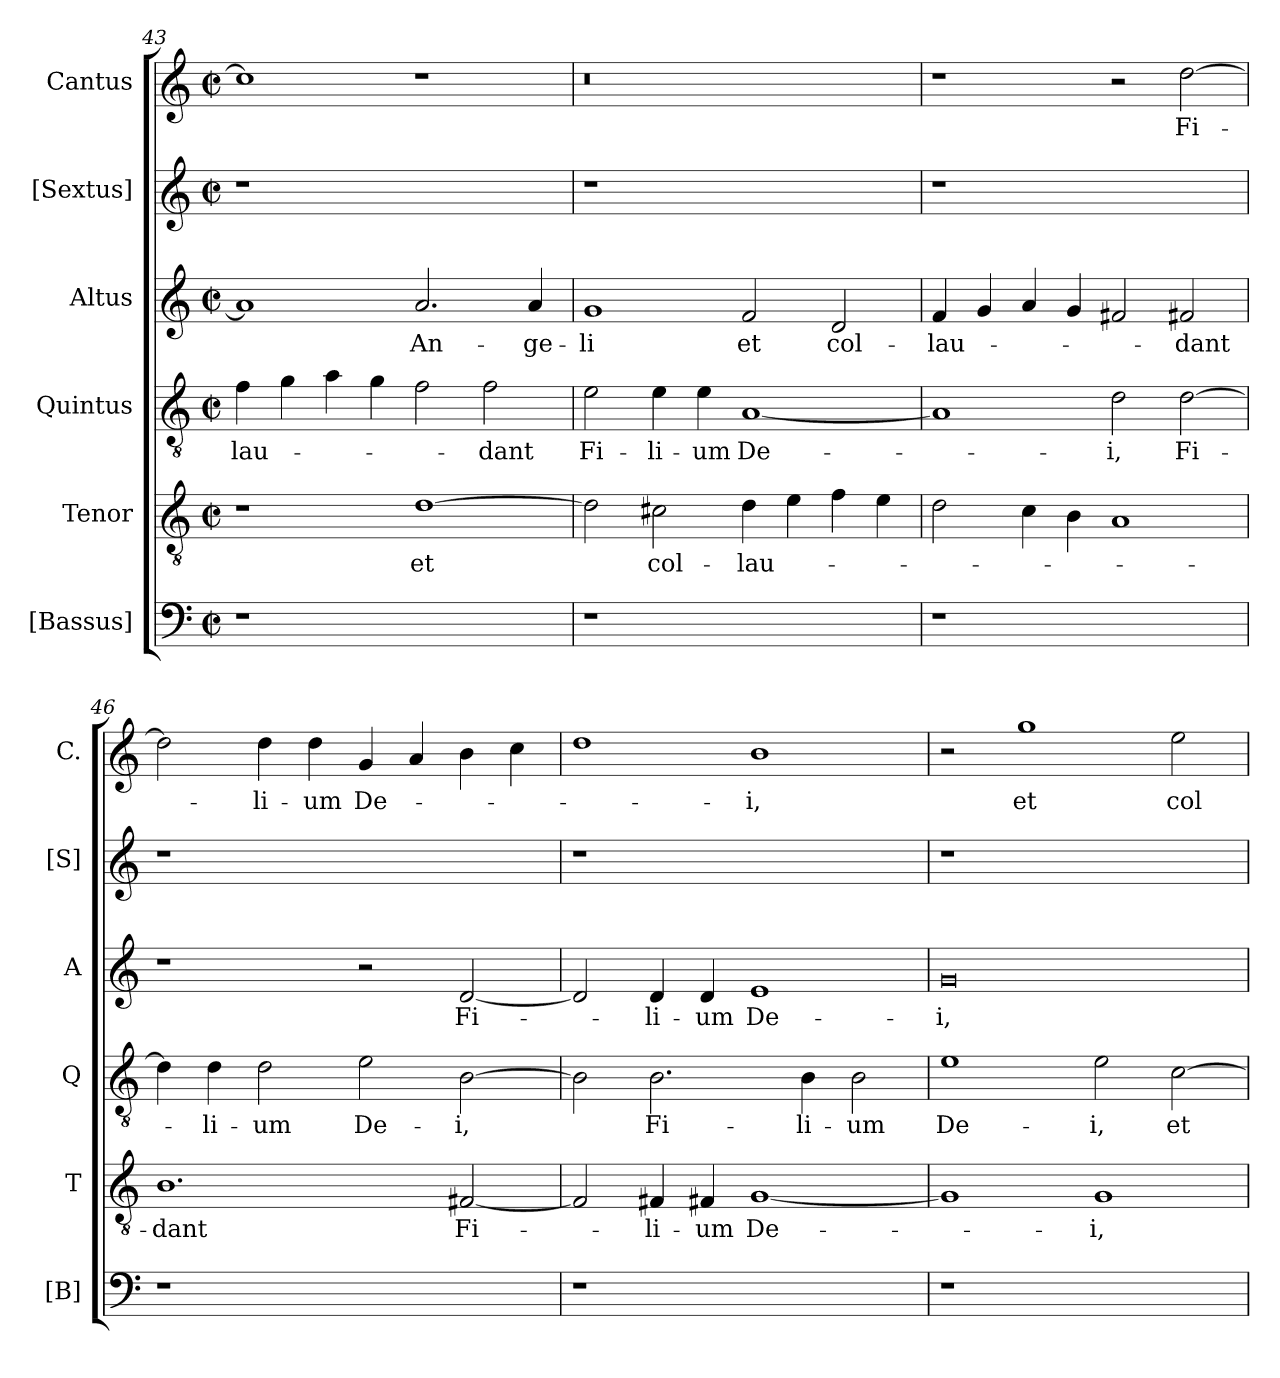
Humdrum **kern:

**kern	**kern	**text	**kern	**text	**kern	**text	**kern	**kern	**text
*part6	*part5	*part5	*part4	*part4	*part3	*part3	*part2	*part1	*part1
*staff6	*staff5	*staff5	*staff4	*staff4	*staff3	*staff3	*staff2	*staff1	*staff1
*I"[Bassus]	*I"Tenor	*	*I"Quintus	*	*I"Altus	*	*I"[Sextus]	*I"Cantus	*
*I'[B]	*I'T	*	*I'Q	*	*I'A	*	*I'[S]	*I'C.	*
*clefF4	*clefGv2	*	*clefGv2	*	*clefG2	*	*clefG2	*clefG2	*
*k[]	*k[]	*	*k[]	*	*k[]	*	*k[]	*k[]	*
*C:	*C:	*	*C:	*	*C:	*	*C:	*C:	*
*M2/2	*M2/2	*	*M2/2	*	*M2/2	*	*M2/2	*M2/2	*
*met(c|)	*met(c|)	*	*met(c|)	*	*met(c|)	*	*met(c|)	*met(c|)	*
=43	=43	=43	=43	=43	=43	=43	=43	=43	=43
1r	1r	.	4f\	-lau-	1a/]	.	1r	1cc\]	.
.	.	.	4g\	.	.	.	.	.	.
.	.	.	4a\	.	.	.	.	.	.
.	.	.	4g\	.	.	.	.	.	.
1ryy	[1d\	et	2f\	.	2.a/	An-	1ryy	1r	.
.	.	.	2f\	-dant	.	.	.	.	.
.	.	.	.	.	4a/	-ge-	.	.	.
=44	=44	=44	=44	=44	=44	=44	=44	=44	=44
!	!	!	!	!	!	!	!	!LO:N:vis=0	!
1r	2d\]	.	2e\	Fi-	1g/	-li	1r	1r	.
.	2c#X\	col-	4e\	-li-	.	.	.	.	.
.	.	.	4e\	-um	.	.	.	.	.
1ryy	4d\	-lau-	[1A/	De-	2f/	et	1ryy	1ryy	.
.	4e\	.	.	.	.	.	.	.	.
.	4f\	.	.	.	2d/	col-	.	.	.
.	4e\	.	.	.	.	.	.	.	.
=45	=45	=45	=45	=45	=45	=45	=45	=45	=45
1r	2d\	.	1A/]	.	4f/	-lau-	1r	1r	.
.	.	.	.	.	4g/	.	.	.	.
.	4c\	.	.	.	4a/	.	.	.	.
.	4B\	.	.	.	4g/	.	.	.	.
1ryy	1A/	.	2d\	-i,	2f#X/	.	1ryy	2r	.
.	.	.	[2d\	Fi-	2f#X/	-dant	.	[2dd\	Fi-
=46	=46	=46	=46	=46	=46	=46	=46	=46	=46
1r	1.B\	-dant	4d\]	.	1r	.	1r	2dd\]	.
.	.	.	4d\	-li-	.	.	.	.	.
.	.	.	2d\	-um	.	.	.	4dd\	-li-
.	.	.	.	.	.	.	.	4dd\	-um
1ryy	.	.	2e\	De-	2r	.	1ryy	4g/	De-
.	.	.	.	.	.	.	.	4a/	.
.	[2F#X/	Fi-	[2B\	-i,	[2d/	Fi-	.	4b\	.
.	.	.	.	.	.	.	.	4cc\	.
=47	=47	=47	=47	=47	=47	=47	=47	=47	=47
1r	2F#/]	.	2B\]	.	2d/]	.	1r	1dd\	.
.	4F#X/	-li-	2.B\	Fi-	4d/	-li-	.	.	.
.	4F#X/	-um	.	.	4d/	-um	.	.	.
1ryy	[1G/	De-	.	.	1e/	De-	1ryy	1b\	-i,
.	.	.	4B\	-li-	.	.	.	.	.
.	.	.	2B\	-um	.	.	.	.	.
=48	=48	=48	=48	=48	=48	=48	=48	=48	=48
1r	1G/]	.	1e\	De-	0g/	-i,	1r	2r	.
.	.	.	.	.	.	.	.	1gg\	et
1ryy	1G/	-i,	2e\	-i,	.	.	1ryy	.	.
.	.	.	[2c\	et	.	.	.	2ee\	col-
=	=	=	=	=	=	=	=	=	=
*-	*-	*-	*-	*-	*-	*-	*-	*-	*-
